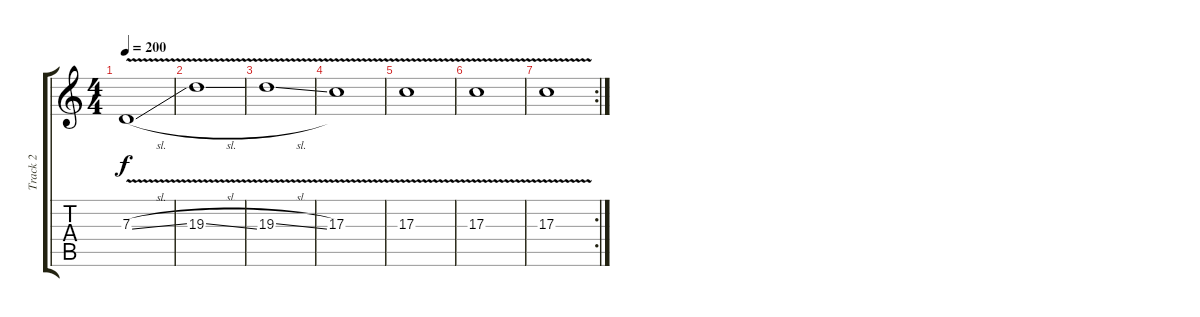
\track ("Track 2" "Track 2") {instrument pad2warm}
\staff {score tabs}
\tuning (E4 B3 G3 D3 A2 E2) {hide}
\ts (4 4)
\tempo 200
\clef g2
\ks c
7.3{v sl}.1{dy f} |
19.3{v sl}.1 |
19.3{v sl}.1 |
17.3{v}.1 |
17.3{v}.1 |
17.3{v}.1 |
\rc 2
17.3{v}.1
